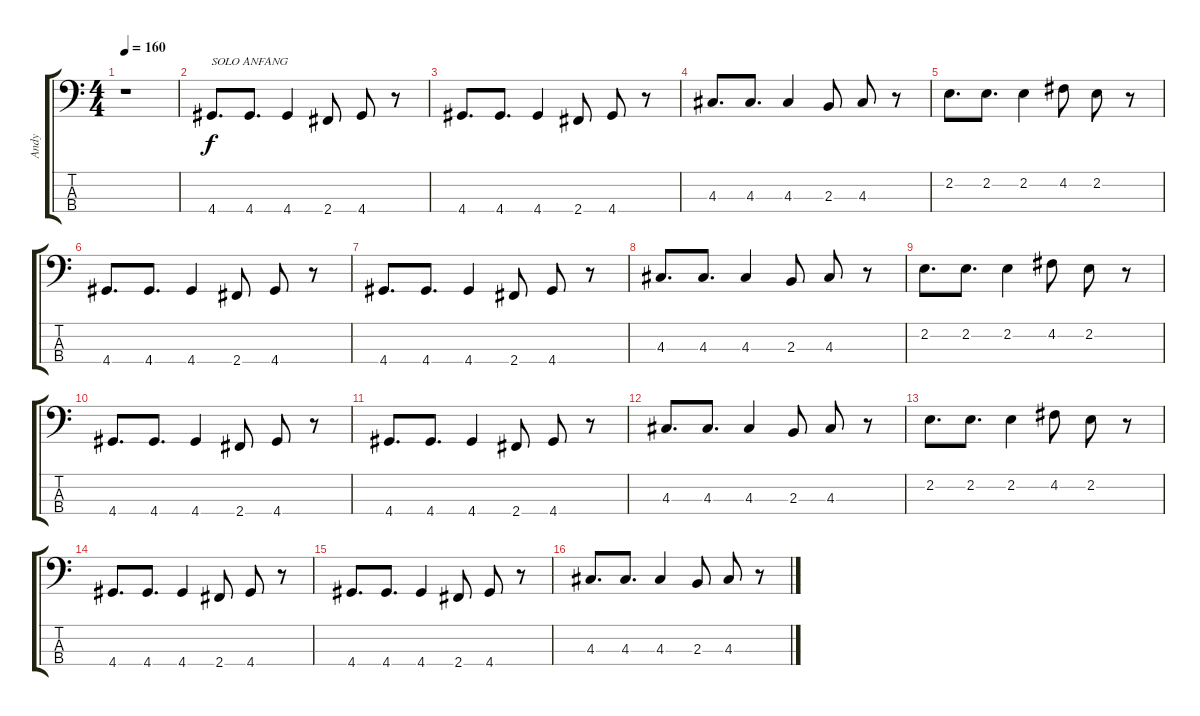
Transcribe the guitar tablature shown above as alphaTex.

\track ("Andy" "Andy") {instrument electricbassfinger}
\staff {score tabs}
\tuning (G2 D2 A1 E1) {hide}
\ts (4 4)
\tempo 160
\clef f4
\ks c
r.1{dy f} |
4.4.8{d txt "SOLO ANFANG"} 4.4.8{d} 4.4.4 2.4.8 4.4.8 r.8 |
4.4.8{d} 4.4.8{d} 4.4.4 2.4.8 4.4.8 r.8 |
4.3.8{d} 4.3.8{d} 4.3.4 2.3.8 4.3.8 r.8 |
2.2.8{d} 2.2.8{d} 2.2.4 4.2.8 2.2.8 r.8 |
4.4.8{d} 4.4.8{d} 4.4.4 2.4.8 4.4.8 r.8 |
4.4.8{d} 4.4.8{d} 4.4.4 2.4.8 4.4.8 r.8 |
4.3.8{d} 4.3.8{d} 4.3.4 2.3.8 4.3.8 r.8 |
2.2.8{d} 2.2.8{d} 2.2.4 4.2.8 2.2.8 r.8 |
4.4.8{d} 4.4.8{d} 4.4.4 2.4.8 4.4.8 r.8 |
4.4.8{d} 4.4.8{d} 4.4.4 2.4.8 4.4.8 r.8 |
4.3.8{d} 4.3.8{d} 4.3.4 2.3.8 4.3.8 r.8 |
2.2.8{d} 2.2.8{d} 2.2.4 4.2.8 2.2.8 r.8 |
4.4.8{d} 4.4.8{d} 4.4.4 2.4.8 4.4.8 r.8 |
4.4.8{d} 4.4.8{d} 4.4.4 2.4.8 4.4.8 r.8 |
4.3.8{d} 4.3.8{d} 4.3.4 2.3.8 4.3.8 r.8
